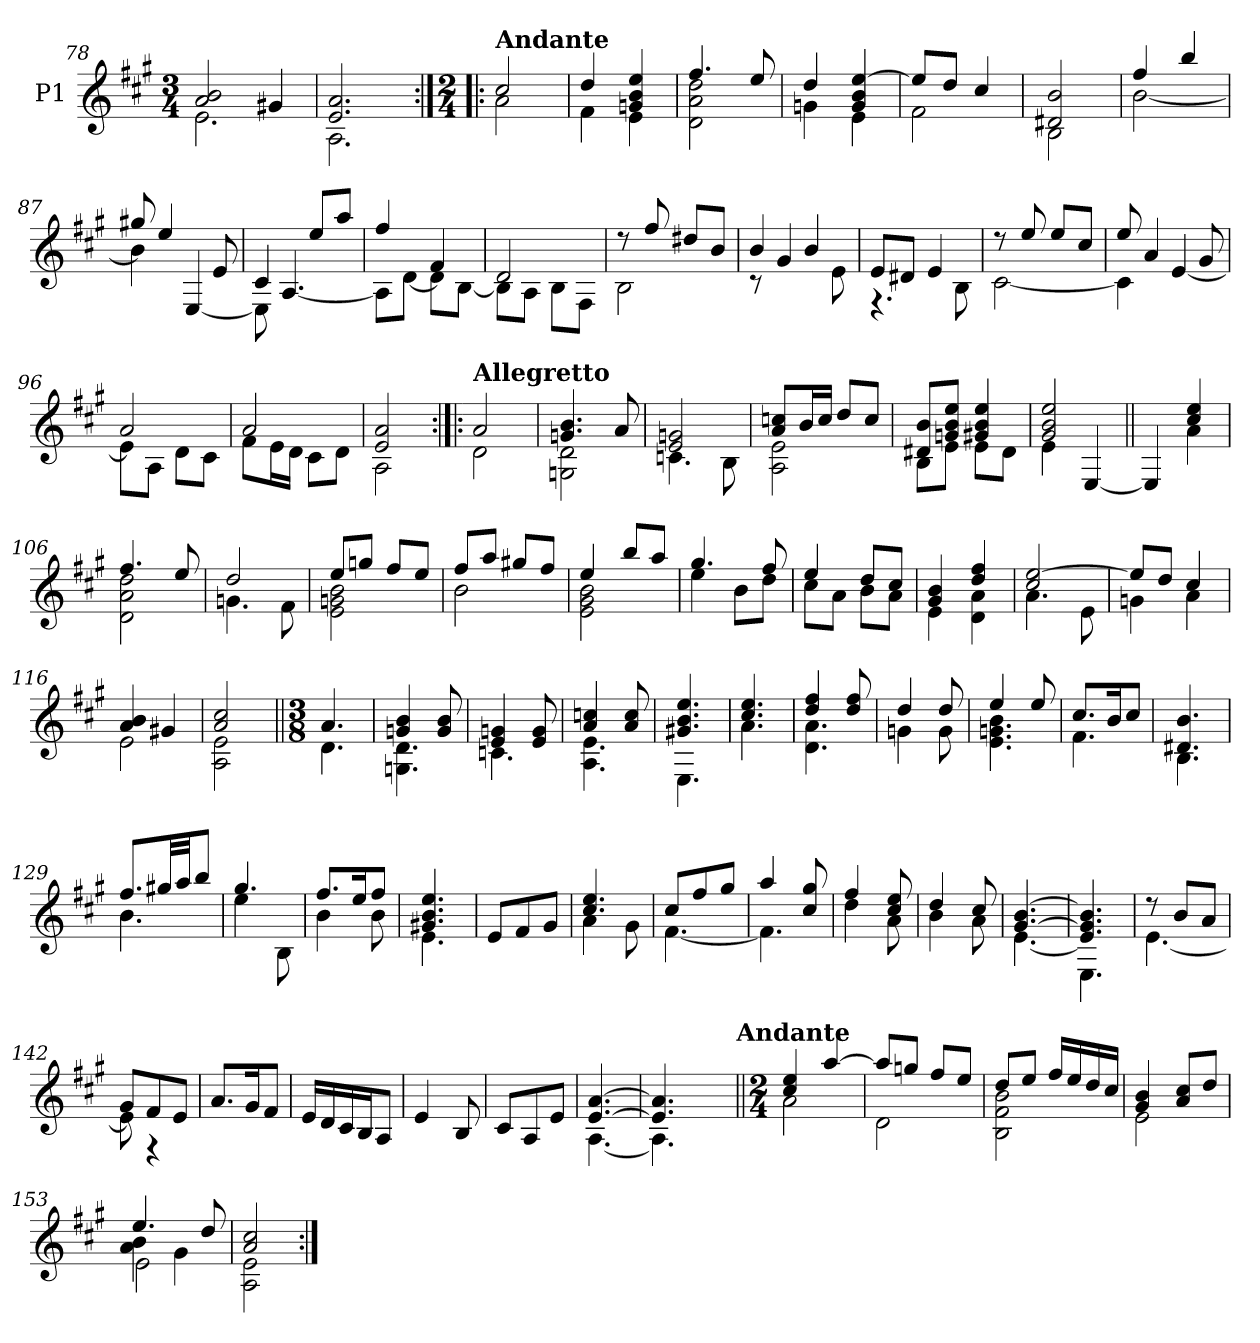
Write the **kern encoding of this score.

**kern
*part1
*staff1
*I"P1
!!LO:LB:g=z
*clefG2
*ITrd7c12
*k[f#c#g#]
*A:
*M3/4
=78
*^
2Ai/ 2Bi	2.Ei\
4G#Xi/	.
=79	=79
2.Ei/ 2.Ai	2.AAi\
=80:|!|:	=80:|!|:
*M2/4	*
*MM80	*
!LO:TX:a:B:t=Andante	!
2c#i/	2Ai\
=81	=81
4di/	4F#i\
4Gni/ 4Bi 4ei	4Ei\
=82	=82
4.f#i/	2Di\ 2Ai 2di
8ei/	.
=83	=83
4di/	4Gni\
4Gi/ 4Bi [>4ei	4Ei\
=84	=84
8ei/L]	2F#i\
8di/J	.
4c#i/	.
=85	=85
2D#Xi/ 2Bi	2BBi\
=86	=86
4f#i/	[<2Bi\
4bi/	.
=87	=87
8g#Xi/	4Bi\]
4ei/	.
.	[<4EEi/
8Ei/	.
!!LO:LB:g=z	!!
=88	=88
4C#i/	8EEi\]
.	[<4.AAi/
8ei/L	.
8ai/J	.
=89	=89
4f#i/	8AAi\L]
.	[<8Di\J
4F#i/	8Di\L]
.	[<8BBi\J
=90	=90
2Di/	8BBi\L]
.	8AAi\J
.	8BBi\L
.	8FF#i\J
=91	=91
8r	2BBi\
8f#i/	.
8d#Xi/L	.
8Bi/J	.
=92	=92
4Bi/	8r
.	4G#i/
4Bi/	.
.	8Ei\
!!LO:LB:g=z	!!
=93	=93
8Ei/L	4.r
8D#Xi/J	.
4Ei/	.
.	8BBi\
=94	=94
8r	[<2C#i\
8ei/	.
8ei/L	.
8c#i/J	.
=95	=95
8ei/	4C#i\]
4Ai/	.
.	[<4Ei/
8G#i/	.
=96	=96
2Ai/	8Ei\L]
.	8AAi\J
.	8Di\L
.	8C#i\J
=97	=97
2Ai/	8F#i\L
.	16Ei\L
.	16Di\JJ
.	8C#i\L
.	8Di\J
=98	=98
2Ei/ 2Ai	2AAi\
!!LO:LB:g=z	!!
=99:|!|:	=99:|!|:
*MM100	*
!LO:TX:a:B:t=Allegretto	!
2Ai/	2Di\
=100	=100
4.Gni/ 4.Bi	2GGni\ 2Di
8Ai/	.
=101	=101
2Ei/ 2Gni	4.Cni\
.	8BBi\
=102	=102
8Ai/ 8cniL	2AAi\ 2Ei
16Bi/L	.
16ci/JJ	.
8di/L	.
8ci/J	.
=103	=103
8D#Xi/ 8BiL	8BBi\L
8Gni/ 8Bi 8eiJ	8Ei\J
4G#Xi/ 4Bi 4ei	8Ei\L
.	8D#i\J
=104	=104
2G#i/ 2Bi 2ei	4Ei\
.	[<4EEi/
=105||	=105||
4ryy	4EEi/]
4c#i/ 4ei	4Ai\
=106	=106
4.f#i/	2Di\ 2Ai 2di
8ei/	.
=107	=107
2di/	4.Gni\
.	8F#i\
=108	=108
8ei/L	2Ei\ 2Gni 2Bi
8gni/J	.
8f#i/L	.
8ei/J	.
!!LO:LB:g=z	!!
=109	=109
8f#i/L	2Bi\
8ai/J	.
8g#Xi/L	.
8f#i/J	.
=110	=110
4ei/	2Ei\ 2G#i 2Bi
8bi/L	.
8ai/J	.
=111	=111
4.g#i/	4ei\
.	8Bi\L
8f#i/	8di\J
=112	=112
4ei/	8c#i\L
.	8Ai\J
8di/L	8Bi\L
8c#i/J	8Ai\J
=113	=113
4G#i/ 4Bi	4Ei\
4di/ 4f#i	4Di\ 4Ai
=114	=114
2c#i/ [>2ei	4.Ai\
.	8Ei\
=115	=115
8ei/L]	4Gni\
8di/J	.
4c#i/	4Ai\
=116	=116
4Ai/ 4Bi	2Ei\
4G#Xi/	.
=117	=117
2Ai/ 2c#i	2AAi\ 2Ei
=118||	=118||
*M3/8	*
4.Ai/	4.Di\
=119	=119
4Gni/ 4Bi	4.GGni\ 4.Di
8Gi/ 8Bi	.
!!LO:LB:g=z	!!
=120	=120
4Ei/ 4Gni	4.Cni\
8Ei/ 8Gi	.
=121	=121
4Ai/ 4cni	4.AAi\ 4.Ei
8Ai/ 8ci	.
=122	=122
4.G#Xi/ 4.Bi 4.ei	4.EEi\
=123	=123
4.c#i/ 4.ei	4.Ai\
=124	=124
4di/ 4f#i	4.Di\ 4.Ai
8di/ 8f#i	.
=125	=125
4di/	4Gni\
8di/	8Gi\
=126	=126
4ei/	4.Ei\ 4.Gni 4.Bi
8ei/	.
=127	=127
8.c#i/L	4.F#i\
16Bi/k	.
8c#i/J	.
=128	=128
4.D#Xi/ 4.Bi	4.BBi\
=129	=129
8.f#i/L	4.Bi\
32g#Xi/LL	.
32ai/JJ	.
8bi/J	.
=130	=130
4.g#i/	4ei\
.	8BBi\
=131	=131
8.f#i/L	4Bi\
16ei/k	.
8f#i/J	8Bi\
=132	=132
4.G#Xi/ 4.Bi 4.ei	4.Ei\
*v	*v
!!LO:LB:g=z
=133
8Ei/L
8F#i/
8G#i/J
=134
*^
4.c#i/ 4.ei	4Ai\
.	8G#i\
=135	=135
8c#i/L	[<4.F#i\
8f#i/	.
8g#i/J	.
=136	=136
4ai/	4.F#i\]
8c#i/ 8g#i	.
=137	=137
4f#i/	4di\
8c#i/ 8ei	8Ai\
=138	=138
4di/	4Bi\
8c#i/	8Ai\
=139	=139
[>4.G#i/ [>4.Bi	[<4.Ei\
=140	=140
4.Ei/] 4.G#i] 4.Bi]	4.EEi\
=141	=141
8r	[<4.Ei\
8Bi/L	.
8Ai/J	.
=142	=142
8G#i/L	8Ei\]
8F#i/	4r
8Ei/J	.
*v	*v
=143
8.Ai/L
16G#i/k
8F#i/J
=144
16Ei/LL
16Di/
16C#i/
16BBi/J
8AAi/J
!!LO:LB:g=z
=145
4Ei/
8BBi/
=146
8C#i/L
8AAi/
8Ei/J
=147
*^
[>4.Ei/ [>4.Ai	[<4.AAi\
=148	=148
*	*^
4.Ei/] 4.Ai]	4.AAi\]	4ryy
.	.	16ryy
.	.	32ryy
.	.	64ryy
.	.	128...ryy
*MM80	*	*
!	!	!LO:TX:a:B:t=Andante
.	.	1024ryy
*v	*v	*v
=149||
*M2/4
*^
4c#i/ 4ei	2Ai\
[>4ai/	.
=150	=150
8ai/L]	2Di\
8gni/J	.
8f#i/L	.
8ei/J	.
=151	=151
8di/L	2BBi\ 2F#i 2Bi
8ei/J	.
16f#i/LL	.
16ei/	.
16di/	.
16c#i/JJ	.
=152	=152
4G#i/ 4Bi	2Ei\
8Ai/ 8c#iL	.
8di/J	.
=153	=153
*	*^
4.ei/	4Ai\ 4Bi	2Ei\
.	4G#i\	.
8di/	.	.
*	*v	*v
=154	=154
2Ai/ 2c#i	2AAi\ 2Ei
*v	*v
=:|!
*-
